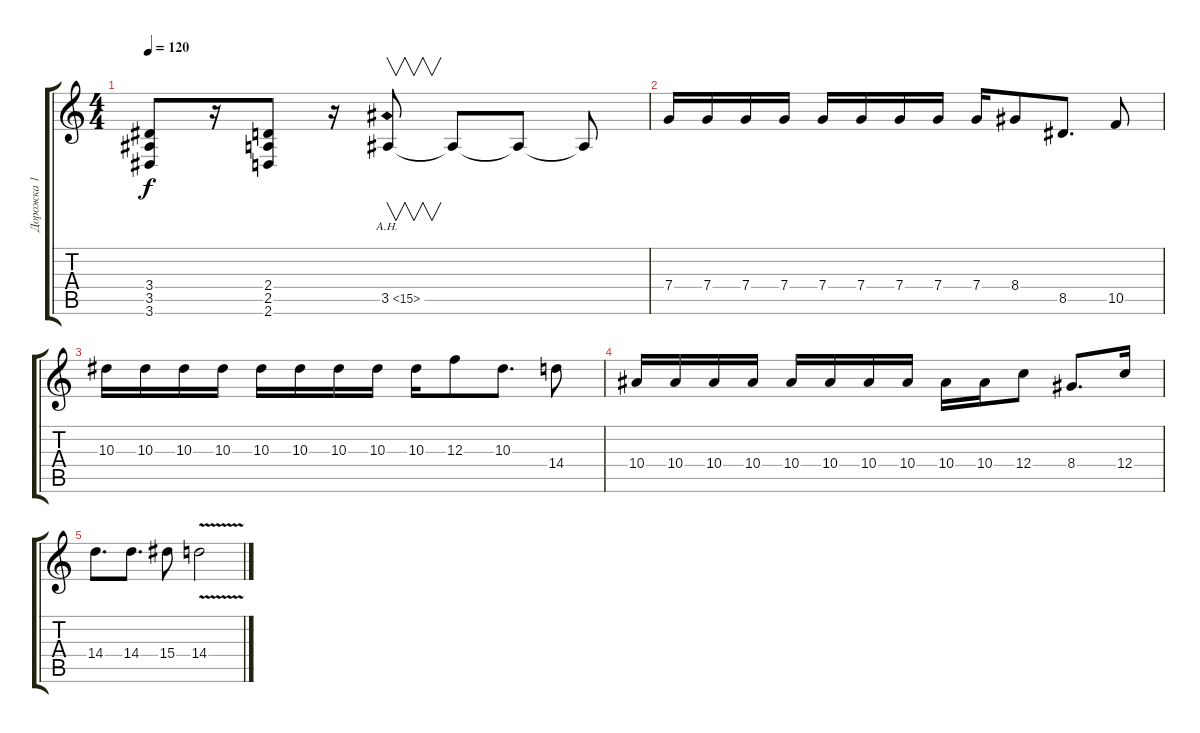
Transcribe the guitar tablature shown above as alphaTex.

\track ("Дорожка 1" "Дорожка 1") {instrument overdrivenguitar}
\staff {score tabs}
\tuning (D4 A3 F3 C3 G2 C2) {hide}
\ts (4 4)
\tempo 120
\clef g2
\ks c
(3.4 3.5 3.6).8{dy f} r.16 (2.4 2.5 2.6).8 r.16 3.5{ah 12}.8{v instrument guitarharmonics} 3.5{t}.8 3.5{t}.8 3.5{t}.8 |
7.4.16{instrument overdrivenguitar} 7.4.16 7.4.16 7.4.16 7.4.16 7.4.16 7.4.16 7.4.16 7.4.16 8.4.8 8.5.8{d} 10.5.8 |
10.3.16 10.3.16 10.3.16 10.3.16 10.3.16 10.3.16 10.3.16 10.3.16 10.3.16 12.3.8 10.3.8{d} 14.4.8 |
10.4.16 10.4.16 10.4.16 10.4.16 10.4.16 10.4.16 10.4.16 10.4.16 10.4.16 10.4.16 12.4.8 8.4.8{d} 12.4.16 |
14.4.8{d} 14.4.8{d} 15.4.8 14.4{v}.2
